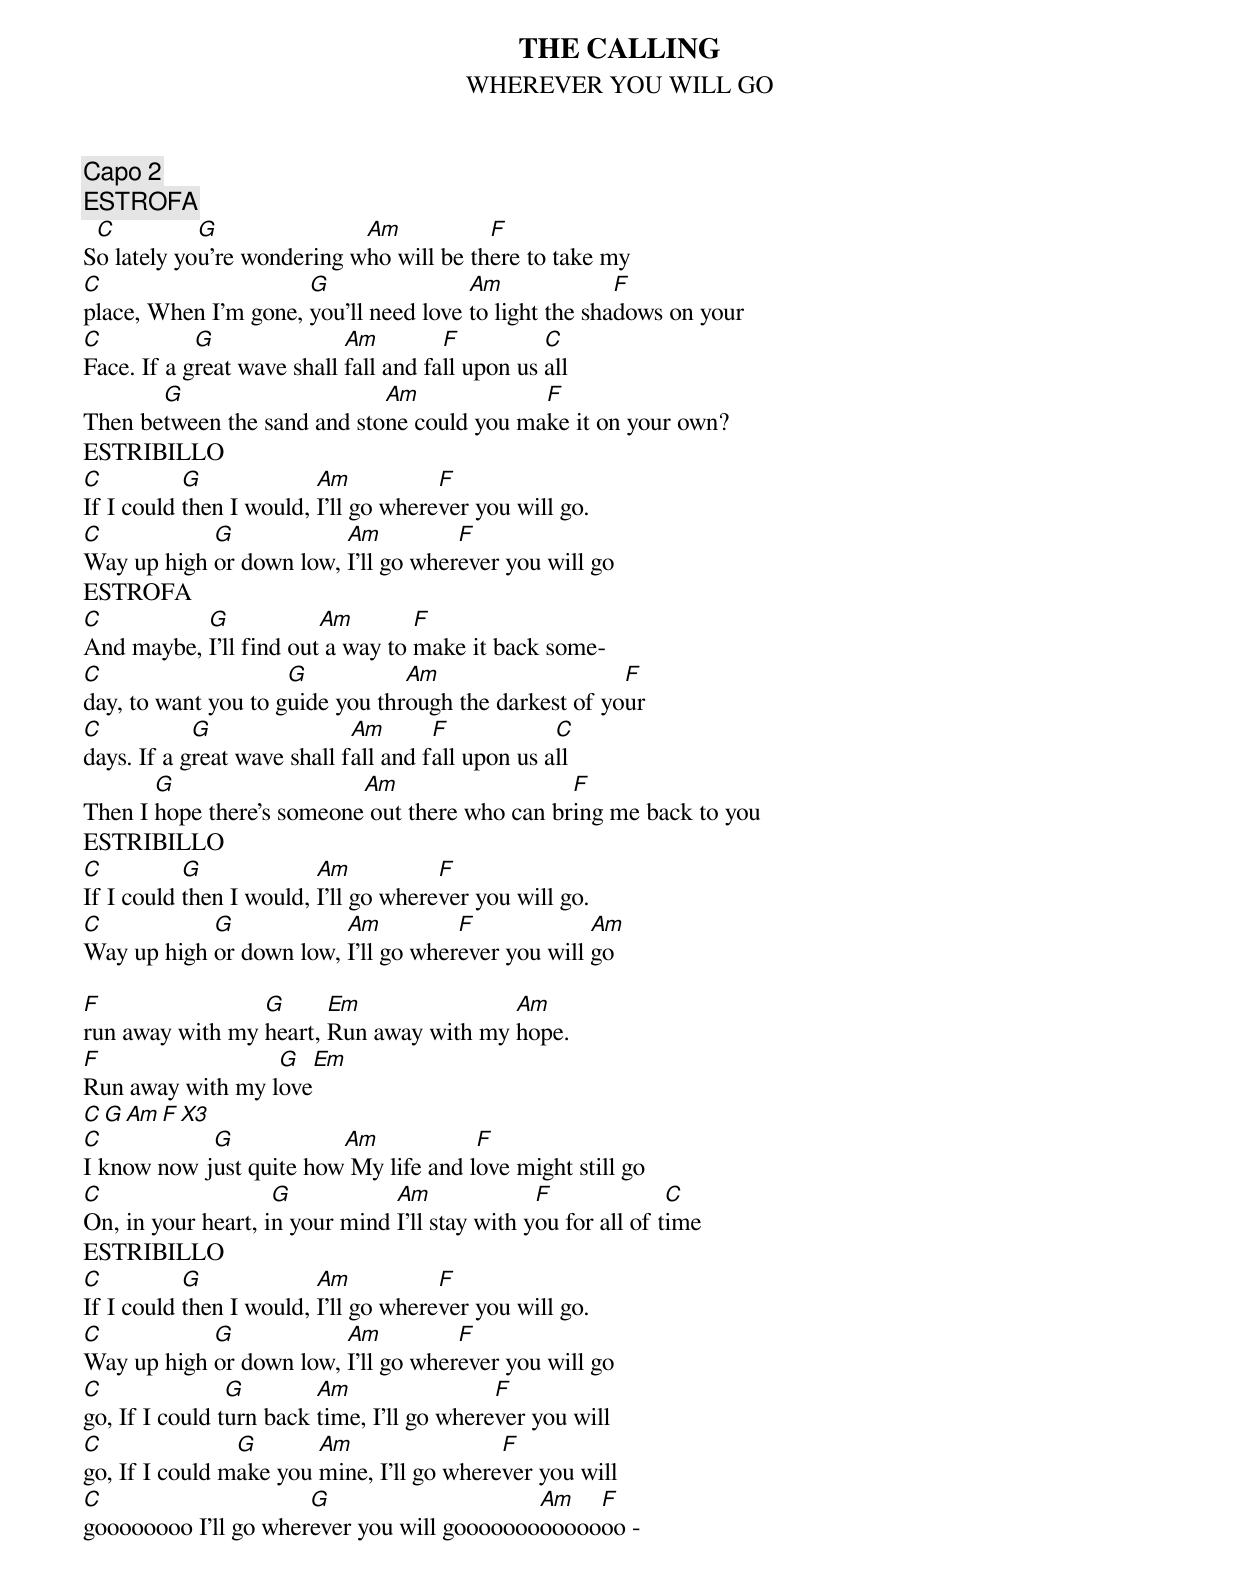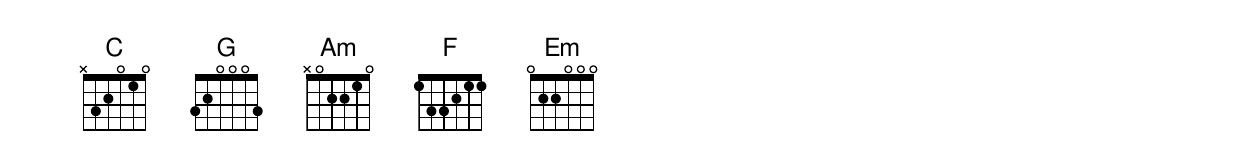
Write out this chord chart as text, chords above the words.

THE CALLING
WHEREVER YOU WILL GO
Capo 2
ESTROFA
 C          G               Am           F
So lately you're wondering who will be there to take my
C                     G                Am              F
place, When I'm gone, you'll need love to light the shadows on your
C           G               Am         F          C
Face. If a great wave shall fall and fall upon us all
       G                     Am             F
Then between the sand and stone could you make it on your own?
ESTRIBILLO
C          G             Am           F
If I could then I would, I'll go wherever you will go.
C           G            Am          F
Way up high or down low, I'll go wherever you will go
ESTROFA
C          G            Am        F
And maybe, I'll find out a way to make it back some-
C                    G           Am                    F
day, to want you to guide you through the darkest of your
C           G                Am       F            C
days. If a great wave shall fall and fall upon us all
       G                   Am                   F
Then I hope there's someone out there who can bring me back to you
ESTRIBILLO
C          G             Am           F
If I could then I would, I'll go wherever you will go.
C           G            Am          F             Am
Way up high or down low, I'll go wherever you will go

F                G      Em               Am
run away with my heart, Run away with my hope.
F                 G      Em
Run away with my love
 C                     G                     Am                   F                     X3
C           G            Am            F
I know now just quite how My life and love might still go
C                   G           Am              F              C
On, in your heart, in your mind I'll stay with you for all of time
ESTRIBILLO
C          G             Am           F
If I could then I would, I'll go wherever you will go.
C           G            Am          F
Way up high or down low, I'll go wherever you will go
C               G        Am                 F
go, If I could turn back time, I'll go wherever you will
C               G       Am                 F
go, If I could make you mine, I'll go wherever you will
C                     G                     Am   F
goooooooo I'll go wherever you will goooooooooooooo -
